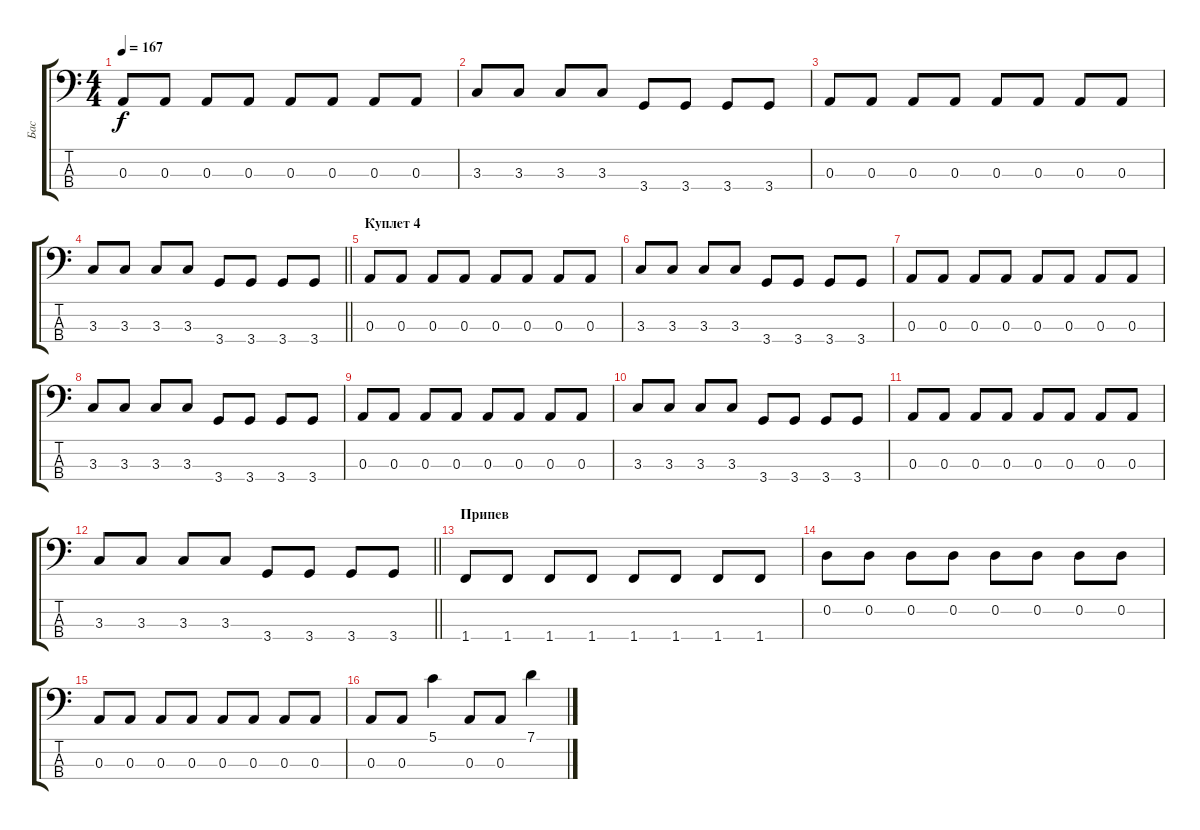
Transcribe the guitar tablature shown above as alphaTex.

\track ("Бас" "Бас") {instrument electricbassfinger}
\staff {score tabs}
\tuning (G2 D2 A1 E1) {hide}
\ts (4 4)
\tempo 167
\clef f4
\ks c
0.3.8{dy f} 0.3.8 0.3.8 0.3.8 0.3.8 0.3.8 0.3.8 0.3.8 |
3.3.8 3.3.8 3.3.8 3.3.8 3.4.8 3.4.8 3.4.8 3.4.8 |
0.3.8 0.3.8 0.3.8 0.3.8 0.3.8 0.3.8 0.3.8 0.3.8 |
\barLineRight lightlight
3.3.8 3.3.8 3.3.8 3.3.8 3.4.8 3.4.8 3.4.8 3.4.8 |
\section ("" "Куплет 4")
0.3.8 0.3.8 0.3.8 0.3.8 0.3.8 0.3.8 0.3.8 0.3.8 |
3.3.8 3.3.8 3.3.8 3.3.8 3.4.8 3.4.8 3.4.8 3.4.8 |
0.3.8 0.3.8 0.3.8 0.3.8 0.3.8 0.3.8 0.3.8 0.3.8 |
3.3.8 3.3.8 3.3.8 3.3.8 3.4.8 3.4.8 3.4.8 3.4.8 |
0.3.8 0.3.8 0.3.8 0.3.8 0.3.8 0.3.8 0.3.8 0.3.8 |
3.3.8 3.3.8 3.3.8 3.3.8 3.4.8 3.4.8 3.4.8 3.4.8 |
0.3.8 0.3.8 0.3.8 0.3.8 0.3.8 0.3.8 0.3.8 0.3.8 |
\barLineRight lightlight
3.3.8 3.3.8 3.3.8 3.3.8 3.4.8 3.4.8 3.4.8 3.4.8 |
\section ("" "Припев")
1.4.8 1.4.8 1.4.8 1.4.8 1.4.8 1.4.8 1.4.8 1.4.8 |
0.2.8 0.2.8 0.2.8 0.2.8 0.2.8 0.2.8 0.2.8 0.2.8 |
0.3.8 0.3.8 0.3.8 0.3.8 0.3.8 0.3.8 0.3.8 0.3.8 |
0.3.8 0.3.8 5.1.4 0.3.8 0.3.8 7.1.4
